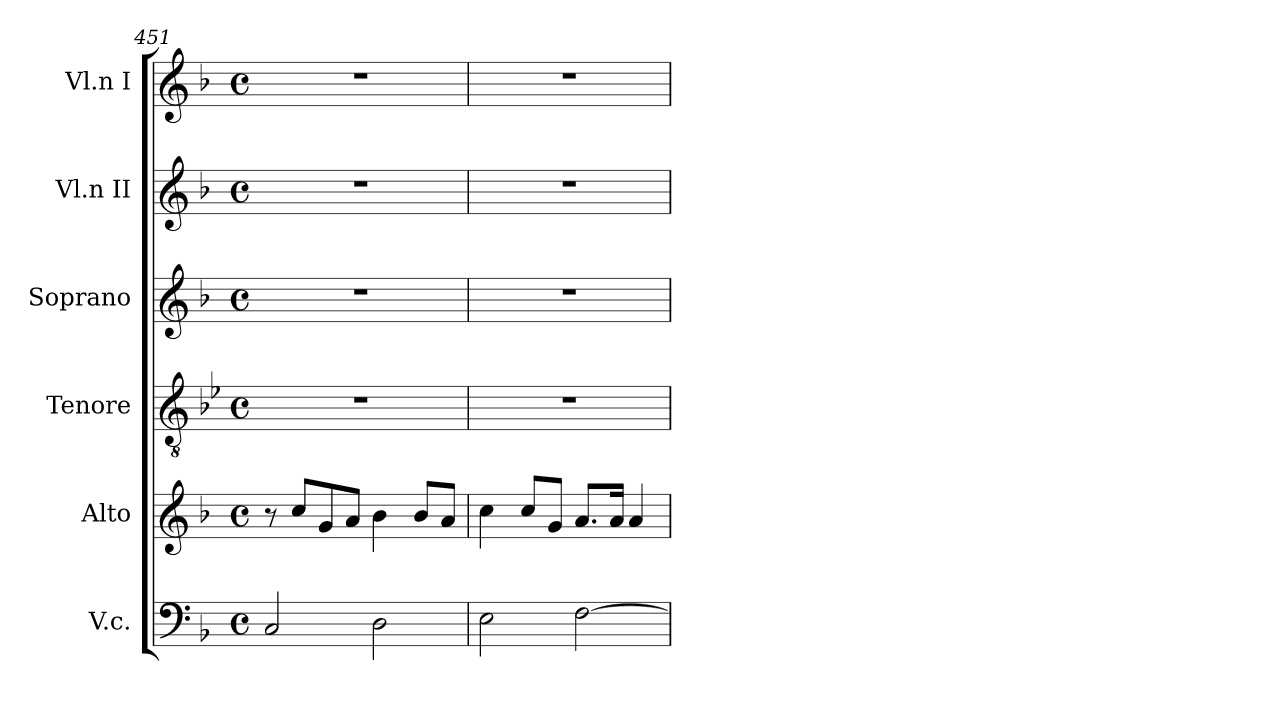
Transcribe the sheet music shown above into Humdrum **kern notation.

**kern	**kern	**kern	**kern	**kern	**kern
*part6	*part5	*part4	*part3	*part2	*part1
*staff6	*staff5	*staff4	*staff3	*staff2	*staff1
*I"V.c.	*I"Alto	*I"Tenore	*I"Soprano	*I"Vl.n II	*I"Vl.n I
*I'V.c.	*I'Alto	*I'Tenore	*I'Soprano	*I'Vl.n II	*I'Vl.n I
*clefF4	*clefG2	*clefGv2	*clefG2	*clefG2	*clefG2
*k[b-]	*k[b-]	*k[b-e-]	*k[b-]	*k[b-]	*k[b-]
*F:	*F:	*B-:	*F:	*F:	*F:
*M4/4	*M4/4	*M4/4	*M4/4	*M4/4	*M4/4
*met(c)	*met(c)	*met(c)	*met(c)	*met(c)	*met(c)
=451	=451	=451	=451	=451	=451
2C/	8r	1r	1r	1r	1r
.	8cc/L	.	.	.	.
.	8g/	.	.	.	.
.	8a/J	.	.	.	.
2D\	4b-\	.	.	.	.
.	8b-/L	.	.	.	.
.	8a/J	.	.	.	.
!!LO:LB:g=z
=452	=452	=452	=452	=452	=452
2E\	4cc\	1r	1r	1r	1r
.	8cc/L	.	.	.	.
.	8g/J	.	.	.	.
[>2F\	8.a/L	.	.	.	.
.	16a/Jk	.	.	.	.
.	4a/	.	.	.	.
=	=	=	=	=	=
*-	*-	*-	*-	*-	*-
